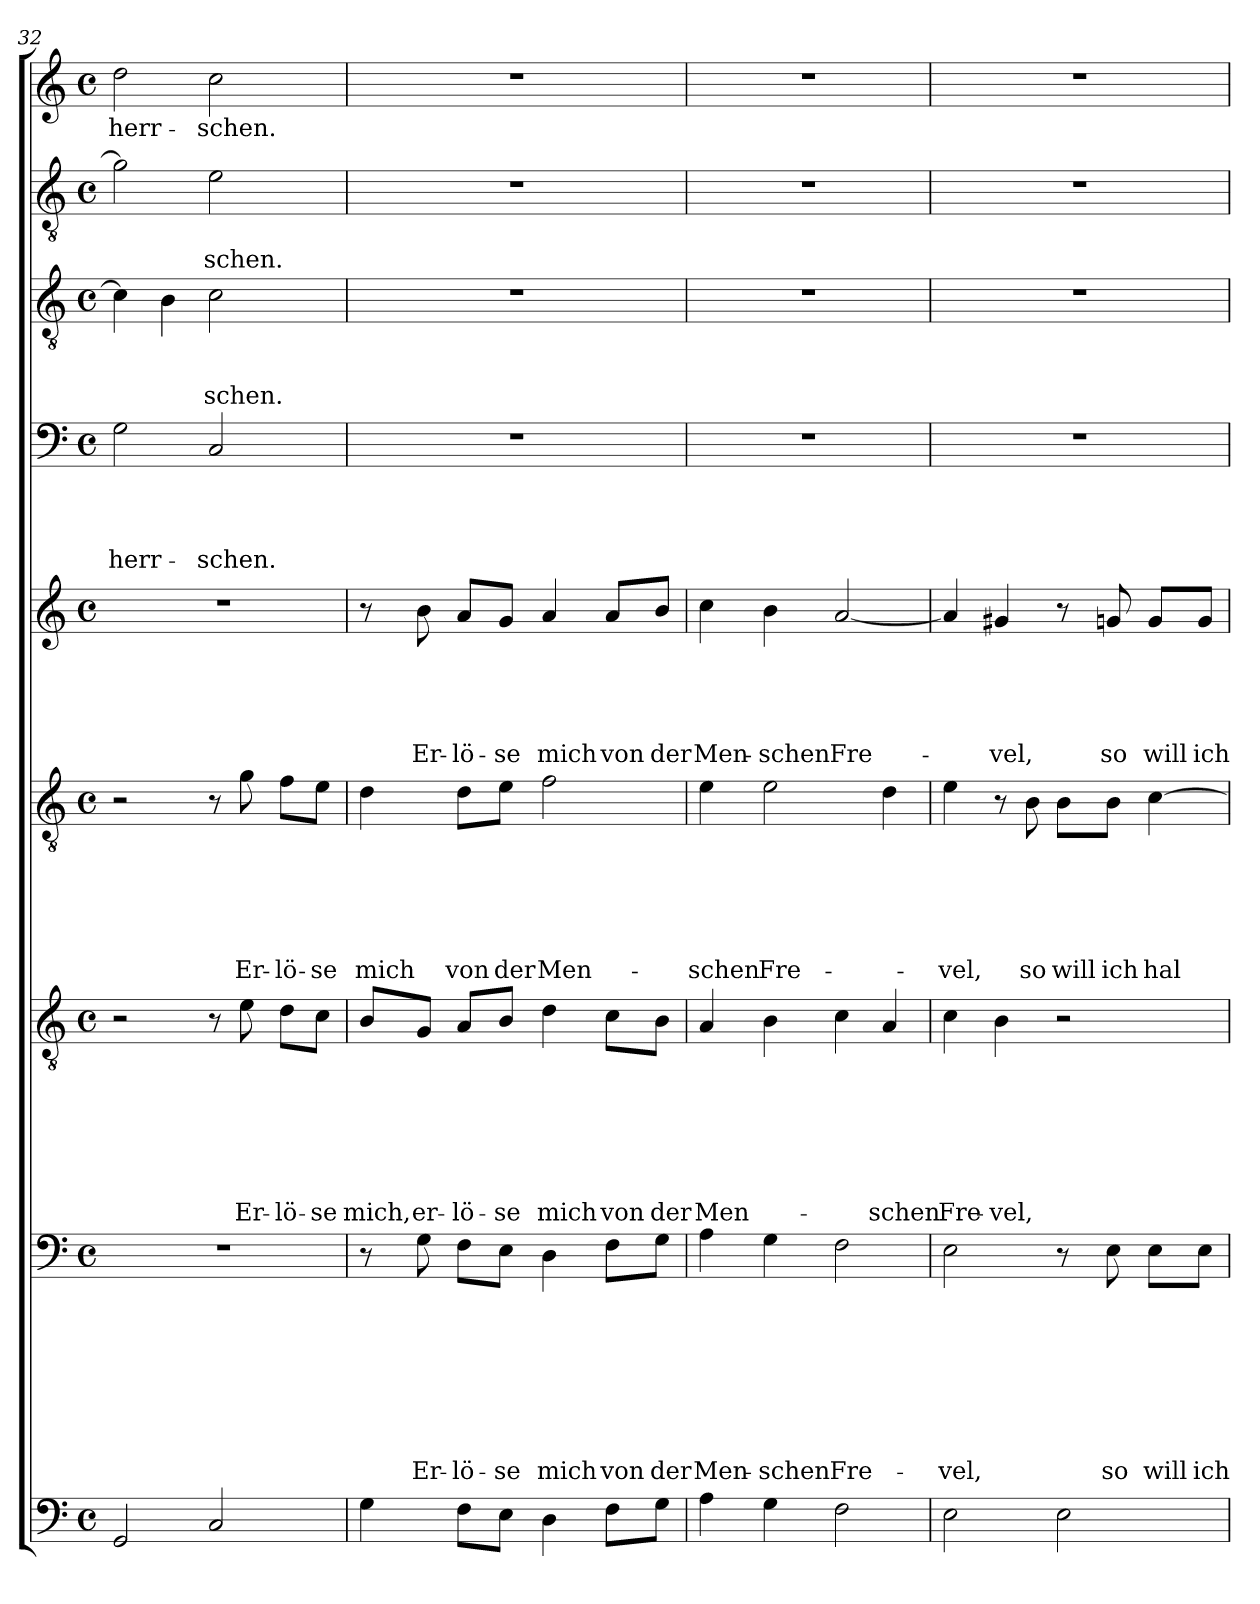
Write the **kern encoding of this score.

**kern	**kern	**text	**text	**text	**text	**text	**text	**text	**text	**kern	**text	**text	**text	**text	**text	**text	**text	**kern	**text	**text	**text	**text	**text	**text	**kern	**text	**text	**text	**text	**text	**kern	**text	**text	**text	**text	**kern	**text	**text	**text	**kern	**text	**text	**kern	**text
*part9	*part8	*part8	*part8	*part8	*part8	*part8	*part8	*part8	*part8	*part7	*part7	*part7	*part7	*part7	*part7	*part7	*part7	*part6	*part6	*part6	*part6	*part6	*part6	*part6	*part5	*part5	*part5	*part5	*part5	*part5	*part4	*part4	*part4	*part4	*part4	*part3	*part3	*part3	*part3	*part2	*part2	*part2	*part1	*part1
*staff9	*staff8	*staff8	*staff8	*staff8	*staff8	*staff8	*staff8	*staff8	*staff8	*staff7	*staff7	*staff7	*staff7	*staff7	*staff7	*staff7	*staff7	*staff6	*staff6	*staff6	*staff6	*staff6	*staff6	*staff6	*staff5	*staff5	*staff5	*staff5	*staff5	*staff5	*staff4	*staff4	*staff4	*staff4	*staff4	*staff3	*staff3	*staff3	*staff3	*staff2	*staff2	*staff2	*staff1	*staff1
*clefF4	*clefF4	*	*	*	*	*	*	*	*	*clefGv2	*	*	*	*	*	*	*	*clefGv2	*	*	*	*	*	*	*clefG2	*	*	*	*	*	*clefF4	*	*	*	*	*clefGv2	*	*	*	*clefGv2	*	*	*clefG2	*
*k[]	*k[]	*	*	*	*	*	*	*	*	*k[]	*	*	*	*	*	*	*	*k[]	*	*	*	*	*	*	*k[]	*	*	*	*	*	*k[]	*	*	*	*	*k[]	*	*	*	*k[]	*	*	*k[]	*
*C:	*C:	*	*	*	*	*	*	*	*	*C:	*	*	*	*	*	*	*	*C:	*	*	*	*	*	*	*C:	*	*	*	*	*	*C:	*	*	*	*	*C:	*	*	*	*C:	*	*	*C:	*
*M4/4	*M4/4	*	*	*	*	*	*	*	*	*M4/4	*	*	*	*	*	*	*	*M4/4	*	*	*	*	*	*	*M4/4	*	*	*	*	*	*M4/4	*	*	*	*	*M4/4	*	*	*	*M4/4	*	*	*M4/4	*
*met(c)	*met(c)	*	*	*	*	*	*	*	*	*met(c)	*	*	*	*	*	*	*	*met(c)	*	*	*	*	*	*	*met(c)	*	*	*	*	*	*met(c)	*	*	*	*	*met(c)	*	*	*	*met(c)	*	*	*met(c)	*
=32	=32	=32	=32	=32	=32	=32	=32	=32	=32	=32	=32	=32	=32	=32	=32	=32	=32	=32	=32	=32	=32	=32	=32	=32	=32	=32	=32	=32	=32	=32	=32	=32	=32	=32	=32	=32	=32	=32	=32	=32	=32	=32	=32	=32
!	!	!	!	!	!	!	!	!	!	!	!	!	!	!	!	!	!	!	!	!	!	!	!	!	!	!	!	!	!	!	!	!	!	!	!LO:LY:b	!	!	!	!	!	!	!	!	!LO:LY:b
2GG/	1r	.	.	.	.	.	.	.	.	2r	.	.	.	.	.	.	.	2r	.	.	.	.	.	.	1r	.	.	.	.	.	2G\	.	.	.	herr-	4c\]	.	.	.	2g\]	.	.	2dd\	herr-
.	.	.	.	.	.	.	.	.	.	.	.	.	.	.	.	.	.	.	.	.	.	.	.	.	.	.	.	.	.	.	.	.	.	.	.	4B\	.	.	.	.	.	.	.	.
!	!	!	!	!	!	!	!	!	!	!	!	!	!	!	!	!	!	!	!	!	!	!	!	!	!	!	!	!	!	!	!	!	!	!	!LO:LY:b	!	!	!	!LO:LY:b	!	!	!LO:LY:b	!	!LO:LY:b
2C/	.	.	.	.	.	.	.	.	.	8r	.	.	.	.	.	.	.	8r	.	.	.	.	.	.	.	.	.	.	.	.	2C/	.	.	.	-schen.	2c\	.	.	-schen.	2e\	.	-schen.	2cc\	-schen.
!	!	!	!	!	!	!	!	!	!	!	!	!	!	!	!	!	!LO:LY:b	!	!	!	!	!	!	!LO:LY:b	!	!	!	!	!	!	!	!	!	!	!	!	!	!	!	!	!	!	!	!
.	.	.	.	.	.	.	.	.	.	8e\	.	.	.	.	.	.	Er-	8g\	.	.	.	.	.	Er-	.	.	.	.	.	.	.	.	.	.	.	.	.	.	.	.	.	.	.	.
!	!	!	!	!	!	!	!	!	!	!	!	!	!	!	!	!	!LO:LY:b	!	!	!	!	!	!	!LO:LY:b	!	!	!	!	!	!	!	!	!	!	!	!	!	!	!	!	!	!	!	!
.	.	.	.	.	.	.	.	.	.	8d\L	.	.	.	.	.	.	-lö-	8f\L	.	.	.	.	.	-lö-	.	.	.	.	.	.	.	.	.	.	.	.	.	.	.	.	.	.	.	.
!	!	!	!	!	!	!	!	!	!	!	!	!	!	!	!	!	!LO:LY:b	!	!	!	!	!	!	!LO:LY:b	!	!	!	!	!	!	!	!	!	!	!	!	!	!	!	!	!	!	!	!
.	.	.	.	.	.	.	.	.	.	8c\J	.	.	.	.	.	.	-se	8e\J	.	.	.	.	.	-se	.	.	.	.	.	.	.	.	.	.	.	.	.	.	.	.	.	.	.	.
=33	=33	=33	=33	=33	=33	=33	=33	=33	=33	=33	=33	=33	=33	=33	=33	=33	=33	=33	=33	=33	=33	=33	=33	=33	=33	=33	=33	=33	=33	=33	=33	=33	=33	=33	=33	=33	=33	=33	=33	=33	=33	=33	=33	=33
!	!	!	!	!	!	!	!	!	!	!	!	!	!	!	!	!	!LO:LY:b	!	!	!	!	!	!	!LO:LY:b	!	!	!	!	!	!	!	!	!	!	!	!	!	!	!	!	!	!	!	!
4G\	8r	.	.	.	.	.	.	.	.	8B/L	.	.	.	.	.	.	mich,	4d\	.	.	.	.	.	mich	8r	.	.	.	.	.	1r	.	.	.	.	1r	.	.	.	1r	.	.	1r	.
!	!	!	!	!	!	!	!	!	!LO:LY:b	!	!	!	!	!	!	!	!LO:LY:b	!	!	!	!	!	!	!	!	!	!	!	!	!LO:LY:b	!	!	!	!	!	!	!	!	!	!	!	!	!	!
.	8G\	.	.	.	.	.	.	.	Er-	8G/J	.	.	.	.	.	.	er-	.	.	.	.	.	.	.	8b\	.	.	.	.	Er-	.	.	.	.	.	.	.	.	.	.	.	.	.	.
!	!	!	!	!	!	!	!	!	!LO:LY:b	!	!	!	!	!	!	!	!LO:LY:b	!	!	!	!	!	!	!LO:LY:b	!	!	!	!	!	!LO:LY:b	!	!	!	!	!	!	!	!	!	!	!	!	!	!
8F\L	8F\L	.	.	.	.	.	.	.	-lö-	8A/L	.	.	.	.	.	.	-lö-	8d\L	.	.	.	.	.	von	8a/L	.	.	.	.	-lö-	.	.	.	.	.	.	.	.	.	.	.	.	.	.
!	!	!	!	!	!	!	!	!	!LO:LY:b	!	!	!	!	!	!	!	!LO:LY:b	!	!	!	!	!	!	!LO:LY:b	!	!	!	!	!	!LO:LY:b	!	!	!	!	!	!	!	!	!	!	!	!	!	!
8E\J	8E\J	.	.	.	.	.	.	.	-se	8B/J	.	.	.	.	.	.	-se	8e\J	.	.	.	.	.	der	8g/J	.	.	.	.	-se	.	.	.	.	.	.	.	.	.	.	.	.	.	.
!	!	!	!	!	!	!	!	!	!LO:LY:b	!	!	!	!	!	!	!	!LO:LY:b	!	!	!	!	!	!	!LO:LY:b	!	!	!	!	!	!LO:LY:b	!	!	!	!	!	!	!	!	!	!	!	!	!	!
4D\	4D\	.	.	.	.	.	.	.	mich	4d\	.	.	.	.	.	.	mich	2f\	.	.	.	.	.	Men-	4a/	.	.	.	.	mich	.	.	.	.	.	.	.	.	.	.	.	.	.	.
!	!	!	!	!	!	!	!	!	!LO:LY:b	!	!	!	!	!	!	!	!LO:LY:b	!	!	!	!	!	!	!	!	!	!	!	!	!LO:LY:b	!	!	!	!	!	!	!	!	!	!	!	!	!	!
8F\L	8F\L	.	.	.	.	.	.	.	von	8c\L	.	.	.	.	.	.	von	.	.	.	.	.	.	.	8a/L	.	.	.	.	von	.	.	.	.	.	.	.	.	.	.	.	.	.	.
!	!	!	!	!	!	!	!	!	!LO:LY:b	!	!	!	!	!	!	!	!LO:LY:b	!	!	!	!	!	!	!	!	!	!	!	!	!LO:LY:b	!	!	!	!	!	!	!	!	!	!	!	!	!	!
8G\J	8G\J	.	.	.	.	.	.	.	der	8B\J	.	.	.	.	.	.	der	.	.	.	.	.	.	.	8b/J	.	.	.	.	der	.	.	.	.	.	.	.	.	.	.	.	.	.	.
!!LO:LB:g=z
=34	=34	=34	=34	=34	=34	=34	=34	=34	=34	=34	=34	=34	=34	=34	=34	=34	=34	=34	=34	=34	=34	=34	=34	=34	=34	=34	=34	=34	=34	=34	=34	=34	=34	=34	=34	=34	=34	=34	=34	=34	=34	=34	=34	=34
!	!	!	!	!	!	!	!	!	!LO:LY:b	!	!	!	!	!	!	!	!LO:LY:b	!	!	!	!	!	!	!LO:LY:b	!	!	!	!	!	!LO:LY:b	!	!	!	!	!	!	!	!	!	!	!	!	!	!
4A\	4A\	.	.	.	.	.	.	.	Men-	4A/	.	.	.	.	.	.	Men-	4e\	.	.	.	.	.	-schen	4cc\	.	.	.	.	Men-	1r	.	.	.	.	1r	.	.	.	1r	.	.	1r	.
!	!	!	!	!	!	!	!	!	!LO:LY:b	!	!	!	!	!	!	!	!	!	!	!	!	!	!	!LO:LY:b	!	!	!	!	!	!LO:LY:b	!	!	!	!	!	!	!	!	!	!	!	!	!	!
4G\	4G\	.	.	.	.	.	.	.	-schen	4B\	.	.	.	.	.	.	.	2e\	.	.	.	.	.	Fre-	4b\	.	.	.	.	-schen	.	.	.	.	.	.	.	.	.	.	.	.	.	.
!	!	!	!	!	!	!	!	!	!LO:LY:b	!	!	!	!	!	!	!	!	!	!	!	!	!	!	!	!	!	!	!	!	!LO:LY:b	!	!	!	!	!	!	!	!	!	!	!	!	!	!
2F\	2F\	.	.	.	.	.	.	.	Fre-	4c\	.	.	.	.	.	.	.	.	.	.	.	.	.	.	[2a/	.	.	.	.	Fre-	.	.	.	.	.	.	.	.	.	.	.	.	.	.
!	!	!	!	!	!	!	!	!	!	!	!	!	!	!	!	!	!LO:LY:b	!	!	!	!	!	!	!	!	!	!	!	!	!	!	!	!	!	!	!	!	!	!	!	!	!	!	!
.	.	.	.	.	.	.	.	.	.	4A/	.	.	.	.	.	.	-schen	4d\	.	.	.	.	.	.	.	.	.	.	.	.	.	.	.	.	.	.	.	.	.	.	.	.	.	.
=35	=35	=35	=35	=35	=35	=35	=35	=35	=35	=35	=35	=35	=35	=35	=35	=35	=35	=35	=35	=35	=35	=35	=35	=35	=35	=35	=35	=35	=35	=35	=35	=35	=35	=35	=35	=35	=35	=35	=35	=35	=35	=35	=35	=35
!	!	!	!	!	!	!	!	!	!LO:LY:b	!	!	!	!	!	!	!	!LO:LY:b	!	!	!	!	!	!	!LO:LY:b	!	!	!	!	!	!	!	!	!	!	!	!	!	!	!	!	!	!	!	!
2E\	2E\	.	.	.	.	.	.	.	-vel,	4c\	.	.	.	.	.	.	Fre-	4e\	.	.	.	.	.	-vel,	4a/]	.	.	.	.	.	1r	.	.	.	.	1r	.	.	.	1r	.	.	1r	.
!	!	!	!	!	!	!	!	!	!	!	!	!	!	!	!	!	!LO:LY:b	!	!	!	!	!	!	!	!	!	!	!	!	!LO:LY:b	!	!	!	!	!	!	!	!	!	!	!	!	!	!
.	.	.	.	.	.	.	.	.	.	4B\	.	.	.	.	.	.	-vel,	8r	.	.	.	.	.	.	4g#X/	.	.	.	.	-vel,	.	.	.	.	.	.	.	.	.	.	.	.	.	.
!	!	!	!	!	!	!	!	!	!	!	!	!	!	!	!	!	!	!	!	!	!	!	!	!LO:LY:b	!	!	!	!	!	!	!	!	!	!	!	!	!	!	!	!	!	!	!	!
.	.	.	.	.	.	.	.	.	.	.	.	.	.	.	.	.	.	8B\	.	.	.	.	.	so	.	.	.	.	.	.	.	.	.	.	.	.	.	.	.	.	.	.	.	.
!	!	!	!	!	!	!	!	!	!	!	!	!	!	!	!	!	!	!	!	!	!	!	!	!LO:LY:b	!	!	!	!	!	!	!	!	!	!	!	!	!	!	!	!	!	!	!	!
2E\	8r	.	.	.	.	.	.	.	.	2r	.	.	.	.	.	.	.	8B\L	.	.	.	.	.	will	8r	.	.	.	.	.	.	.	.	.	.	.	.	.	.	.	.	.	.	.
!	!	!	!	!	!	!	!	!	!LO:LY:b	!	!	!	!	!	!	!	!	!	!	!	!	!	!	!LO:LY:b	!	!	!	!	!	!LO:LY:b	!	!	!	!	!	!	!	!	!	!	!	!	!	!
.	8E\	.	.	.	.	.	.	.	so	.	.	.	.	.	.	.	.	8B\J	.	.	.	.	.	ich	8gn/	.	.	.	.	so	.	.	.	.	.	.	.	.	.	.	.	.	.	.
!	!	!	!	!	!	!	!	!	!LO:LY:b	!	!	!	!	!	!	!	!	!	!	!	!	!	!	!LO:LY:b	!	!	!	!	!	!LO:LY:b	!	!	!	!	!	!	!	!	!	!	!	!	!	!
.	8E\L	.	.	.	.	.	.	.	will	.	.	.	.	.	.	.	.	[4c\	.	.	.	.	.	hal-	8g/L	.	.	.	.	will	.	.	.	.	.	.	.	.	.	.	.	.	.	.
!	!	!	!	!	!	!	!	!	!LO:LY:b	!	!	!	!	!	!	!	!	!	!	!	!	!	!	!	!	!	!	!	!	!LO:LY:b	!	!	!	!	!	!	!	!	!	!	!	!	!	!
.	8E\J	.	.	.	.	.	.	.	ich	.	.	.	.	.	.	.	.	.	.	.	.	.	.	.	8g/J	.	.	.	.	ich	.	.	.	.	.	.	.	.	.	.	.	.	.	.
=	=	=	=	=	=	=	=	=	=	=	=	=	=	=	=	=	=	=	=	=	=	=	=	=	=	=	=	=	=	=	=	=	=	=	=	=	=	=	=	=	=	=	=	=
*-	*-	*-	*-	*-	*-	*-	*-	*-	*-	*-	*-	*-	*-	*-	*-	*-	*-	*-	*-	*-	*-	*-	*-	*-	*-	*-	*-	*-	*-	*-	*-	*-	*-	*-	*-	*-	*-	*-	*-	*-	*-	*-	*-	*-
